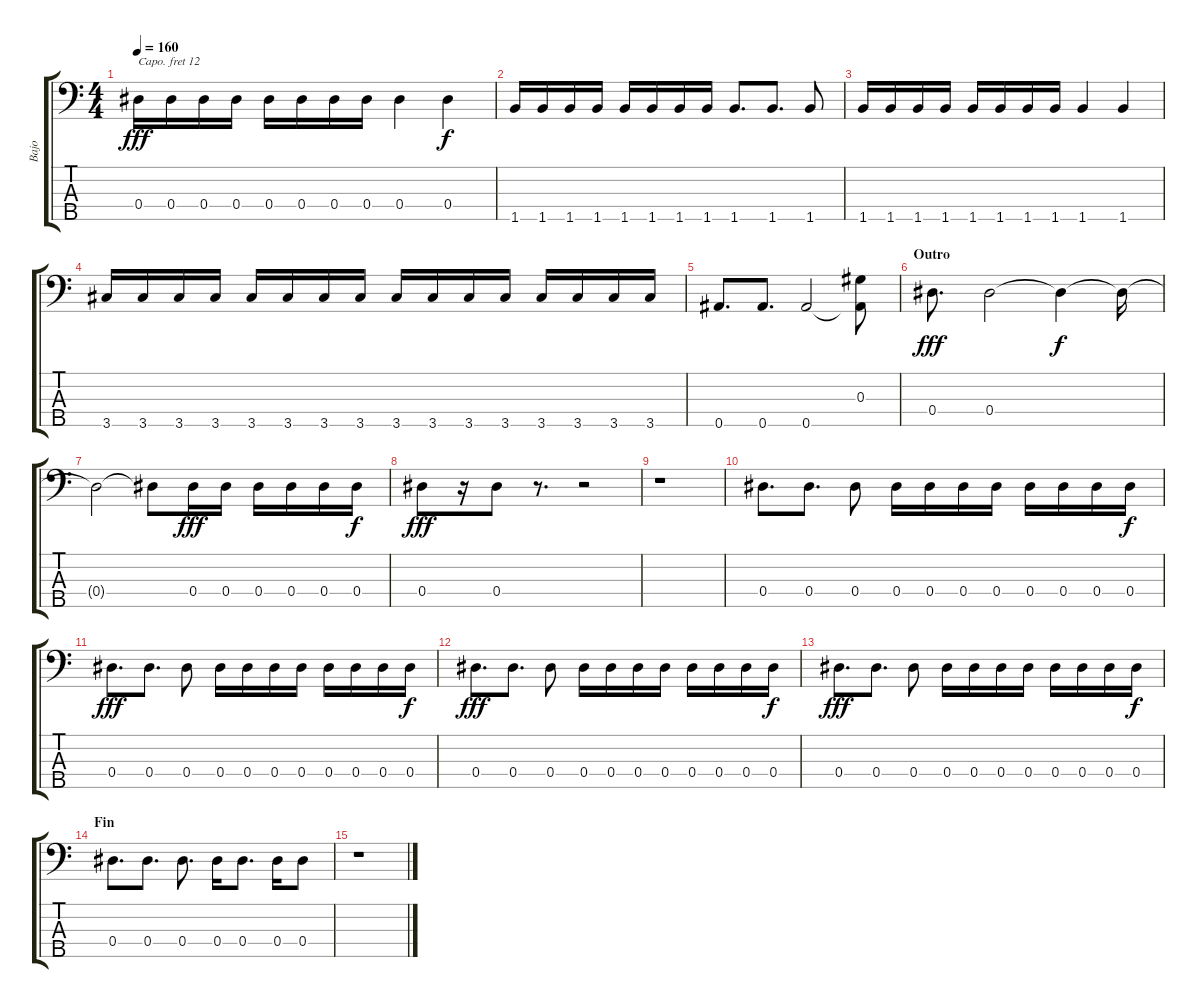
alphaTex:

\track ("Bajo" "Bajo") {instrument electricbassfinger}
\staff {score tabs}
\capo 12
\tuning (Gb2 Db2 Ab1 Eb1 Bb0) {hide}
\ts (4 4)
\tempo 160
\clef f4
\ks c
0.4.16{dy fff} 0.4.16 0.4.16 0.4.16 0.4.16 0.4.16 0.4.16 0.4.16 0.4.4 0.4.4{dy f} |
1.5.16 1.5.16 1.5.16 1.5.16 1.5.16 1.5.16 1.5.16 1.5.16 1.5.8{d} 1.5.8{d} 1.5.8 |
1.5.16 1.5.16 1.5.16 1.5.16 1.5.16 1.5.16 1.5.16 1.5.16 1.5.4 1.5.4 |
3.5.16 3.5.16 3.5.16 3.5.16 3.5.16 3.5.16 3.5.16 3.5.16 3.5.16 3.5.16 3.5.16 3.5.16 3.5.16 3.5.16 3.5.16 3.5.16 |
0.5.8{d} 0.5.8{d} 0.5.2 (0.3 0.5{t}).8 |
\section ("" "Outro")
0.4.8{d dy fff} 0.4.2 0.4{t}.4{dy f} 0.4{t}.16 |
0.4{t}.2 0.4{t}.8 0.4.16{dy fff} 0.4.16 0.4.16 0.4.16 0.4.16 0.4.16{dy f} |
0.4.8{dy fff} r.16 0.4.8 r.8{d} r.2 |
r.1 |
0.4.8{d} 0.4.8{d} 0.4.8 0.4.16 0.4.16 0.4.16 0.4.16 0.4.16 0.4.16 0.4.16 0.4.16{dy f} |
0.4.8{d dy fff} 0.4.8{d} 0.4.8 0.4.16 0.4.16 0.4.16 0.4.16 0.4.16 0.4.16 0.4.16 0.4.16{dy f} |
0.4.8{d dy fff} 0.4.8{d} 0.4.8 0.4.16 0.4.16 0.4.16 0.4.16 0.4.16 0.4.16 0.4.16 0.4.16{dy f} |
0.4.8{d dy fff} 0.4.8{d} 0.4.8 0.4.16 0.4.16 0.4.16 0.4.16 0.4.16 0.4.16 0.4.16 0.4.16{dy f} |
\section ("" "Fin")
0.4.8{d} 0.4.8{d} 0.4.8{d} 0.4.16 0.4.8{d} 0.4.16 0.4.8 |
r.1
